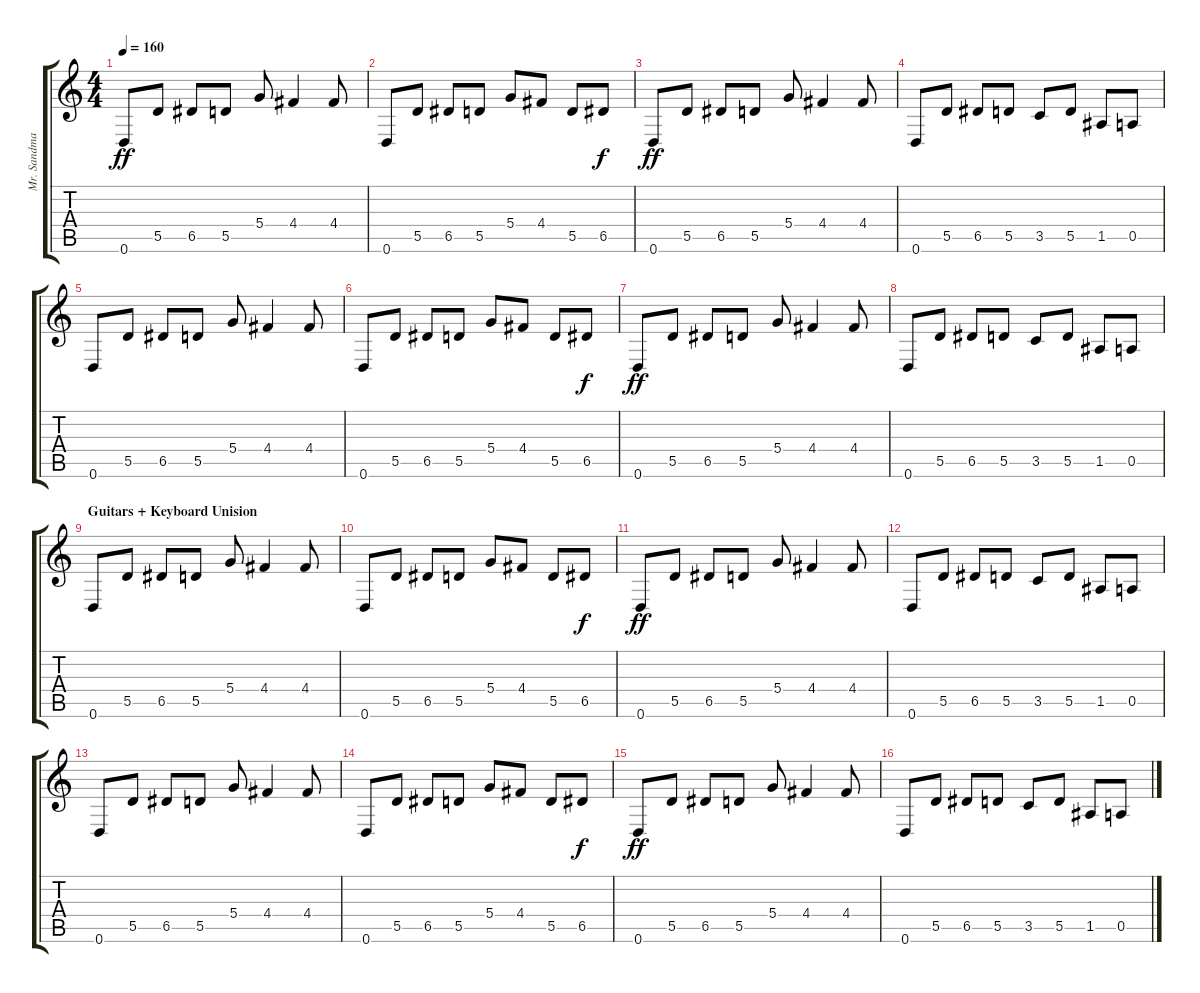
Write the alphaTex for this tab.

\track ("Mr. Sandman (Dirty)" "Mr. Sandma") {instrument distortionguitar}
\staff {score tabs}
\tuning (E4 B3 G3 D3 A2 D2) {hide}
\ts (4 4)
\tempo 160
\clef g2
\ks c
0.6.8{dy ff} 5.5.8 6.5.8 5.5.8 5.4.8 4.4.4 4.4.8 |
0.6.8 5.5.8 6.5.8 5.5.8 5.4.8 4.4.8 5.5.8 6.5.8{dy f} |
0.6.8{dy ff} 5.5.8 6.5.8 5.5.8 5.4.8 4.4.4 4.4.8 |
0.6.8 5.5.8 6.5.8 5.5.8 3.5.8 5.5.8 1.5.8 0.5.8 |
0.6.8 5.5.8 6.5.8 5.5.8 5.4.8 4.4.4 4.4.8 |
0.6.8 5.5.8 6.5.8 5.5.8 5.4.8 4.4.8 5.5.8 6.5.8{dy f} |
0.6.8{dy ff} 5.5.8 6.5.8 5.5.8 5.4.8 4.4.4 4.4.8 |
0.6.8 5.5.8 6.5.8 5.5.8 3.5.8 5.5.8 1.5.8 0.5.8 |
\section ("" "Guitars + Keyboard Unision")
0.6.8 5.5.8 6.5.8 5.5.8 5.4.8 4.4.4 4.4.8 |
0.6.8 5.5.8 6.5.8 5.5.8 5.4.8 4.4.8 5.5.8 6.5.8{dy f} |
0.6.8{dy ff} 5.5.8 6.5.8 5.5.8 5.4.8 4.4.4 4.4.8 |
0.6.8 5.5.8 6.5.8 5.5.8 3.5.8 5.5.8 1.5.8 0.5.8 |
0.6.8 5.5.8 6.5.8 5.5.8 5.4.8 4.4.4 4.4.8 |
0.6.8 5.5.8 6.5.8 5.5.8 5.4.8 4.4.8 5.5.8 6.5.8{dy f} |
0.6.8{dy ff} 5.5.8 6.5.8 5.5.8 5.4.8 4.4.4 4.4.8 |
0.6.8 5.5.8 6.5.8 5.5.8 3.5.8 5.5.8 1.5.8 0.5.8
